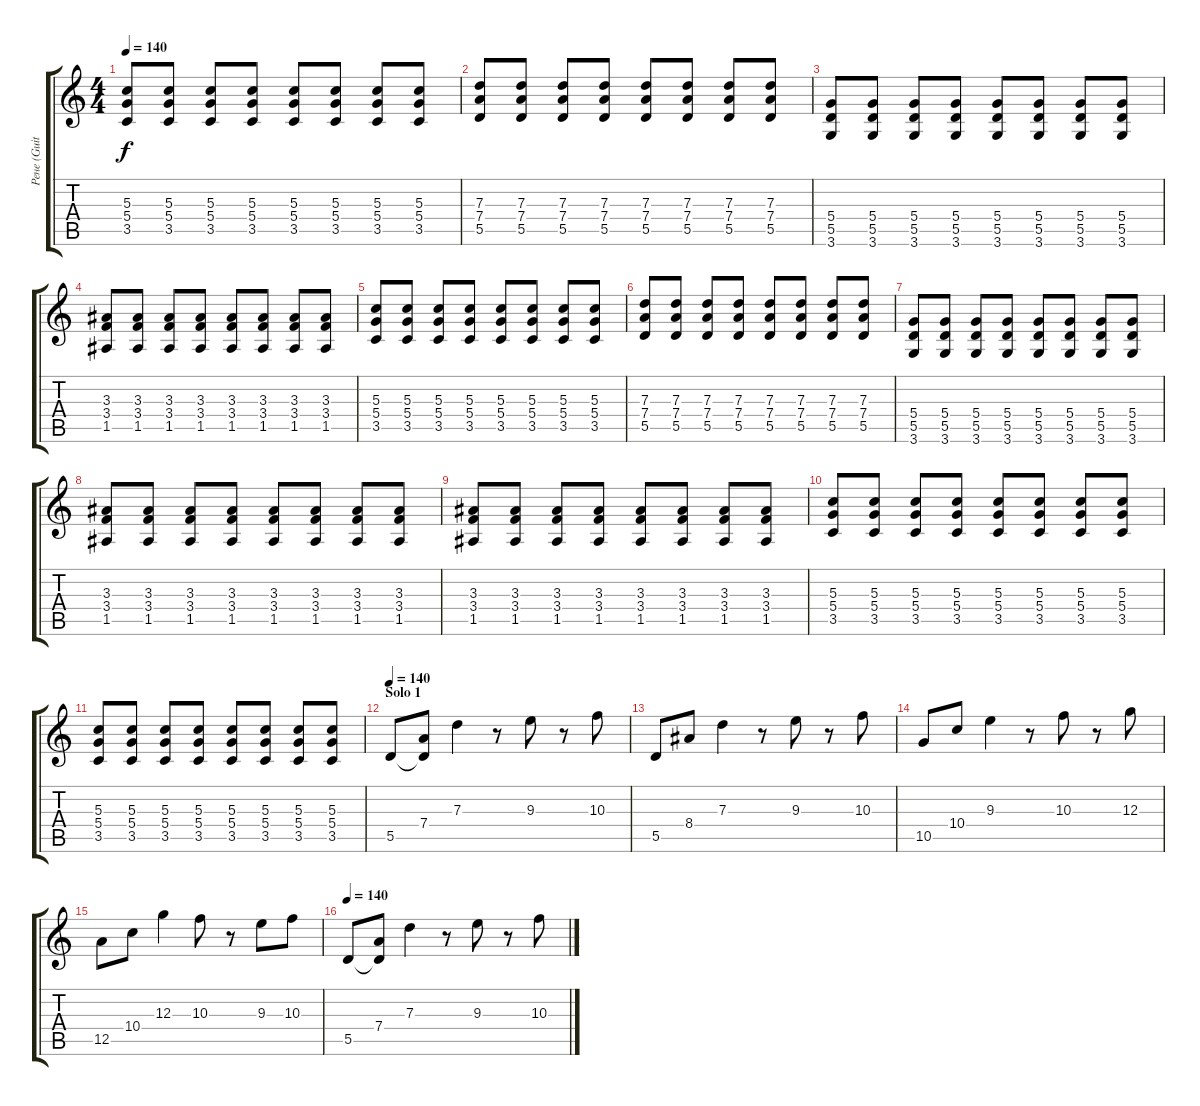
\track ("Рене (Guitar 2)" "Рене (Guit") {instrument acousticguitarsteel}
\staff {score tabs}
\tuning (E4 B3 G3 D3 A2 E2) {hide}
\ts (4 4)
\tempo 140
\clef g2
\ks c
(5.3 5.4 3.5).8{dy f} (5.3 5.4 3.5).8 (5.3 5.4 3.5).8 (5.3 5.4 3.5).8 (5.3 5.4 3.5).8 (5.3 5.4 3.5).8 (5.3 5.4 3.5).8 (5.3 5.4 3.5).8 |
(7.3 7.4 5.5).8{instrument distortionguitar} (7.3 7.4 5.5).8 (7.3 7.4 5.5).8 (7.3 7.4 5.5).8 (7.3 7.4 5.5).8 (7.3 7.4 5.5).8 (7.3 7.4 5.5).8 (7.3 7.4 5.5).8 |
(5.4 5.5 3.6).8 (5.4 5.5 3.6).8 (5.4 5.5 3.6).8 (5.4 5.5 3.6).8 (5.4 5.5 3.6).8 (5.4 5.5 3.6).8 (5.4 5.5 3.6).8 (5.4 5.5 3.6).8 |
(3.3 3.4 1.5).8 (3.3 3.4 1.5).8 (3.3 3.4 1.5).8 (3.3 3.4 1.5).8 (3.3 3.4 1.5).8 (3.3 3.4 1.5).8 (3.3 3.4 1.5).8 (3.3 3.4 1.5).8 |
(5.3 5.4 3.5).8 (5.3 5.4 3.5).8 (5.3 5.4 3.5).8 (5.3 5.4 3.5).8 (5.3 5.4 3.5).8 (5.3 5.4 3.5).8 (5.3 5.4 3.5).8 (5.3 5.4 3.5).8 |
(7.3 7.4 5.5).8{instrument distortionguitar} (7.3 7.4 5.5).8 (7.3 7.4 5.5).8 (7.3 7.4 5.5).8 (7.3 7.4 5.5).8 (7.3 7.4 5.5).8 (7.3 7.4 5.5).8 (7.3 7.4 5.5).8 |
(5.4 5.5 3.6).8 (5.4 5.5 3.6).8 (5.4 5.5 3.6).8 (5.4 5.5 3.6).8 (5.4 5.5 3.6).8 (5.4 5.5 3.6).8 (5.4 5.5 3.6).8 (5.4 5.5 3.6).8 |
(3.3 3.4 1.5).8 (3.3 3.4 1.5).8 (3.3 3.4 1.5).8 (3.3 3.4 1.5).8 (3.3 3.4 1.5).8 (3.3 3.4 1.5).8 (3.3 3.4 1.5).8 (3.3 3.4 1.5).8 |
(3.3 3.4 1.5).8 (3.3 3.4 1.5).8 (3.3 3.4 1.5).8 (3.3 3.4 1.5).8 (3.3 3.4 1.5).8 (3.3 3.4 1.5).8 (3.3 3.4 1.5).8 (3.3 3.4 1.5).8 |
(5.3 5.4 3.5).8 (5.3 5.4 3.5).8 (5.3 5.4 3.5).8 (5.3 5.4 3.5).8 (5.3 5.4 3.5).8 (5.3 5.4 3.5).8 (5.3 5.4 3.5).8 (5.3 5.4 3.5).8 |
(5.3 5.4 3.5).8 (5.3 5.4 3.5).8 (5.3 5.4 3.5).8 (5.3 5.4 3.5).8 (5.3 5.4 3.5).8 (5.3 5.4 3.5).8 (5.3 5.4 3.5).8 (5.3 5.4 3.5).8 |
\section ("" "Solo 1")
\tempo 140
5.5.8{instrument acousticguitarsteel} (7.4 5.5{t}).8 7.3.4 r.8 9.3.8 r.8 10.3.8 |
5.5.8 8.4.8 7.3.4 r.8 9.3.8 r.8 10.3.8 |
10.5.8 10.4.8 9.3.4 r.8 10.3.8 r.8 12.3.8 |
12.5.8 10.4.8 12.3.4 10.3.8 r.8 9.3.8 10.3.8 |
\tempo 140
5.5.8{instrument acousticguitarsteel} (7.4 5.5{t}).8 7.3.4 r.8 9.3.8 r.8 10.3.8
